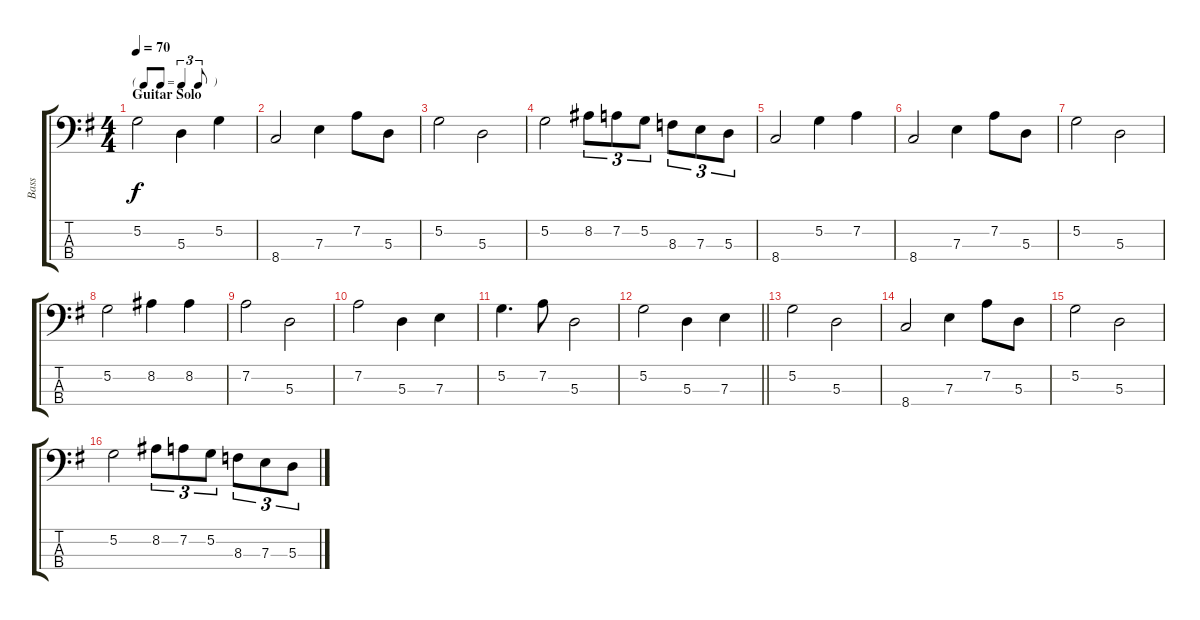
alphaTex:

\track ("Bass" "Bass") {instrument acousticbass}
\staff {score tabs}
\tuning (G2 D2 A1 E1) {hide}
\ts (4 4)
\tf triplet8th
\section ("" "Guitar Solo")
\tempo 70
\clef f4
\ks g
5.2.2{dy f} 5.3.4 5.2.4 |
8.4.2 7.3.4 7.2.8 5.3.8 |
5.2.2 5.3.2 |
5.2.2 8.2.8{tu (3 2)} 7.2.8{tu (3 2)} 5.2.8{tu (3 2)} 8.3.8{tu (3 2)} 7.3.8{tu (3 2)} 5.3.8{tu (3 2)} |
8.4.2 5.2.4 7.2.4 |
8.4.2 7.3.4 7.2.8 5.3.8 |
5.2.2 5.3.2 |
5.2.2 8.2.4 8.2.4 |
7.2.2 5.3.2 |
7.2.2 5.3.4 7.3.4 |
5.2.4{d} 7.2.8 5.3.2 |
\barLineRight lightlight
5.2.2 5.3.4 7.3.4 |
5.2.2 5.3.2 |
8.4.2 7.3.4 7.2.8 5.3.8 |
5.2.2 5.3.2 |
5.2.2 8.2.8{tu (3 2)} 7.2.8{tu (3 2)} 5.2.8{tu (3 2)} 8.3.8{tu (3 2)} 7.3.8{tu (3 2)} 5.3.8{tu (3 2)}
